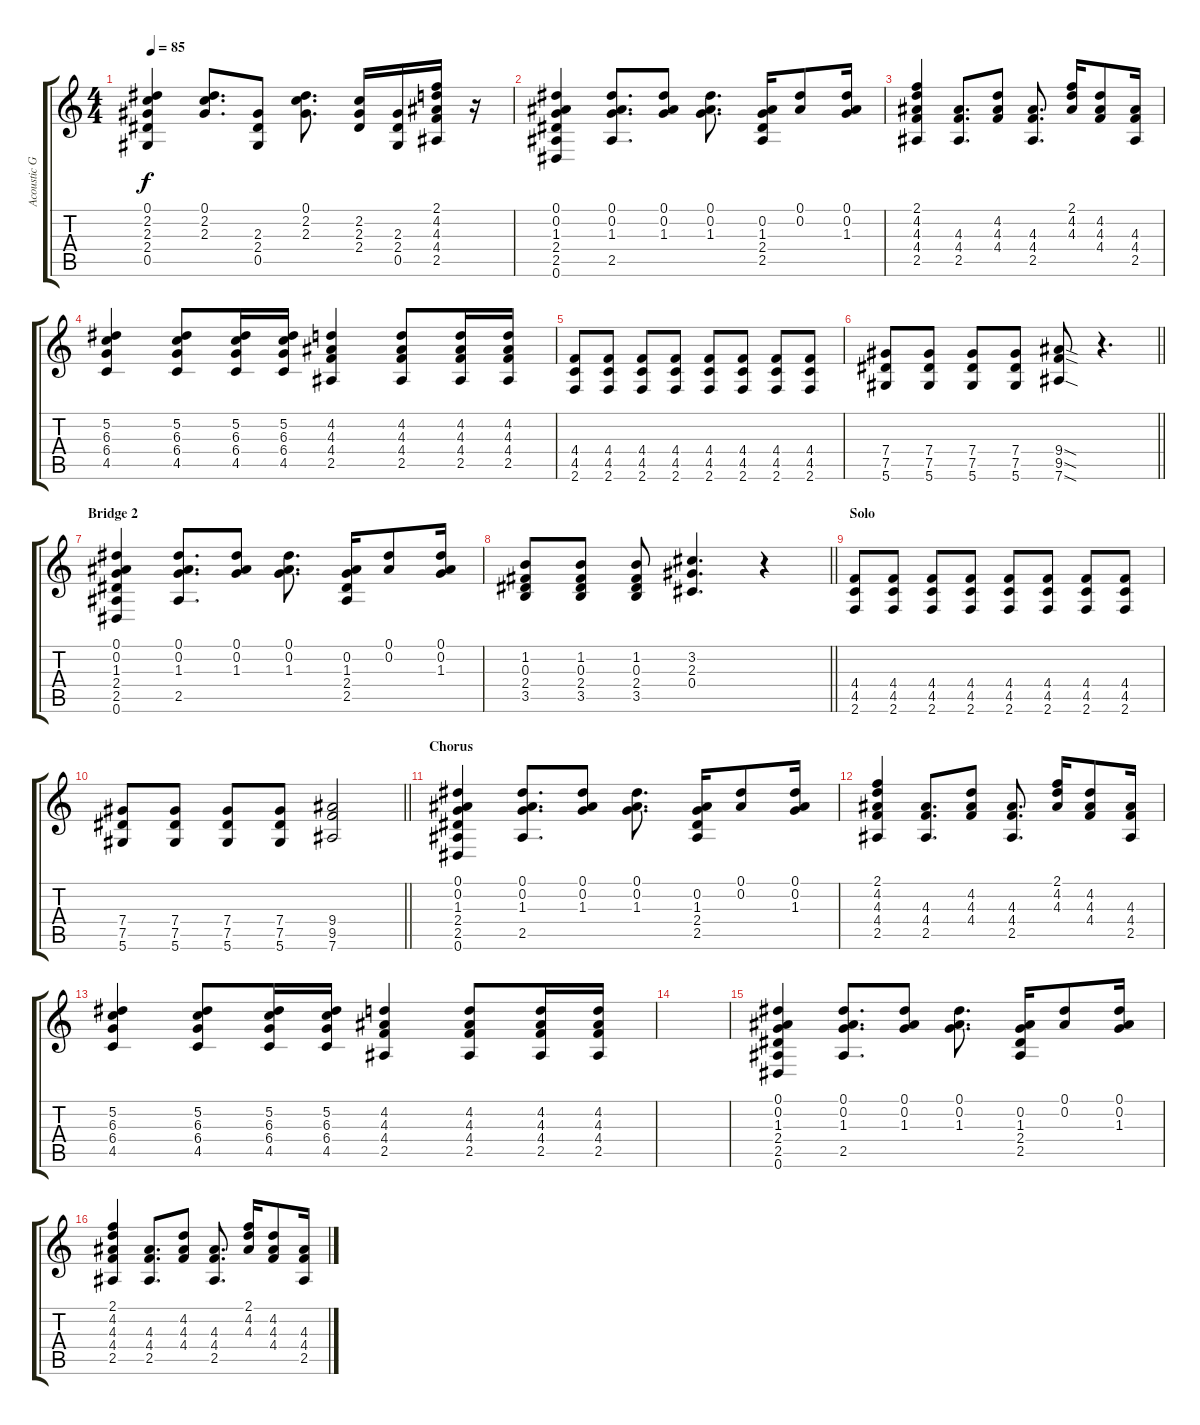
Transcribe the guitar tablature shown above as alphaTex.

\track ("Acoustic Guitar" "Acoustic G") {instrument acousticguitarsteel}
\staff {score tabs}
\tuning (Eb4 Bb3 Gb3 Db3 Ab2 Eb2) {hide}
\ts (4 4)
\tempo 85
\clef g2
\ks c
(0.1 2.2 2.3 2.4 0.5).4{dy f} (0.1 2.2 2.3).8{d} (2.3 2.4 0.5).8 (0.1 2.2 2.3).8{d} (2.2 2.3 2.4).16 (2.3 2.4 0.5).16 (2.1 4.2 4.3 4.4 2.5).16 r.16 |
(0.1 0.2 1.3 2.4 2.5 0.6).4 (0.1 0.2 1.3 2.5).8{d} (0.1 0.2 1.3).8 (0.1 0.2 1.3).8{d} (0.2 1.3 2.4 2.5).16 (0.1 0.2).8 (0.1 0.2 1.3).16 |
(2.1 4.2 4.3 4.4 2.5).4 (4.3 4.4 2.5).8{d} (4.2 4.3 4.4).8 (4.3 4.4 2.5).8{d} (2.1 4.2 4.3).16 (4.2 4.3 4.4).8 (4.3 4.4 2.5).16 |
(5.2 6.3 6.4 4.5).4 (5.2 6.3 6.4 4.5).8 (5.2 6.3 6.4 4.5).16 (5.2 6.3 6.4 4.5).16 (4.2 4.3 4.4 2.5).4 (4.2 4.3 4.4 2.5).8 (4.2 4.3 4.4 2.5).16 (4.2 4.3 4.4 2.5).16 |
(4.4 4.5 2.6).8 (4.4 4.5 2.6).8 (4.4 4.5 2.6).8 (4.4 4.5 2.6).8 (4.4 4.5 2.6).8 (4.4 4.5 2.6).8 (4.4 4.5 2.6).8 (4.4 4.5 2.6).8 |
\barLineRight lightlight
(7.4 7.5 5.6).8 (7.4 7.5 5.6).8 (7.4 7.5 5.6).8 (7.4 7.5 5.6).8 (9.4{sod} 9.5{sod} 7.6{sod}).8 r.4{d} |
\section ("" "Bridge 2 ")
(0.1 0.2 1.3 2.4 2.5 0.6).4 (0.1 0.2 1.3 2.5).8{d} (0.1 0.2 1.3).8 (0.1 0.2 1.3).8{d} (0.2 1.3 2.4 2.5).16 (0.1 0.2).8 (0.1 0.2 1.3).16 |
\barLineRight lightlight
(1.2 0.3 2.4 3.5).8 (1.2 0.3 2.4 3.5).8 (1.2 0.3 2.4 3.5).8 (3.2 2.3 0.4).4{d} r.4 |
\section ("" "Solo")
(4.4 4.5 2.6).8 (4.4 4.5 2.6).8 (4.4 4.5 2.6).8 (4.4 4.5 2.6).8 (4.4 4.5 2.6).8 (4.4 4.5 2.6).8 (4.4 4.5 2.6).8 (4.4 4.5 2.6).8 |
\barLineRight lightlight
(7.4 7.5 5.6).8 (7.4 7.5 5.6).8 (7.4 7.5 5.6).8 (7.4 7.5 5.6).8 (9.4 9.5 7.6).2 |
\section ("" "Chorus")
(0.1 0.2 1.3 2.4 2.5 0.6).4 (0.1 0.2 1.3 2.5).8{d} (0.1 0.2 1.3).8 (0.1 0.2 1.3).8{d} (0.2 1.3 2.4 2.5).16 (0.1 0.2).8 (0.1 0.2 1.3).16 |
(2.1 4.2 4.3 4.4 2.5).4 (4.3 4.4 2.5).8{d} (4.2 4.3 4.4).8 (4.3 4.4 2.5).8{d} (2.1 4.2 4.3).16 (4.2 4.3 4.4).8 (4.3 4.4 2.5).16 |
(5.2 6.3 6.4 4.5).4 (5.2 6.3 6.4 4.5).8 (5.2 6.3 6.4 4.5).16 (5.2 6.3 6.4 4.5).16 (4.2 4.3 4.4 2.5).4 (4.2 4.3 4.4 2.5).8 (4.2 4.3 4.4 2.5).16 (4.2 4.3 4.4 2.5).16 |
|
(0.1 0.2 1.3 2.4 2.5 0.6).4 (0.1 0.2 1.3 2.5).8{d} (0.1 0.2 1.3).8 (0.1 0.2 1.3).8{d} (0.2 1.3 2.4 2.5).16 (0.1 0.2).8 (0.1 0.2 1.3).16 |
(2.1 4.2 4.3 4.4 2.5).4 (4.3 4.4 2.5).8{d} (4.2 4.3 4.4).8 (4.3 4.4 2.5).8{d} (2.1 4.2 4.3).16 (4.2 4.3 4.4).8 (4.3 4.4 2.5).16
